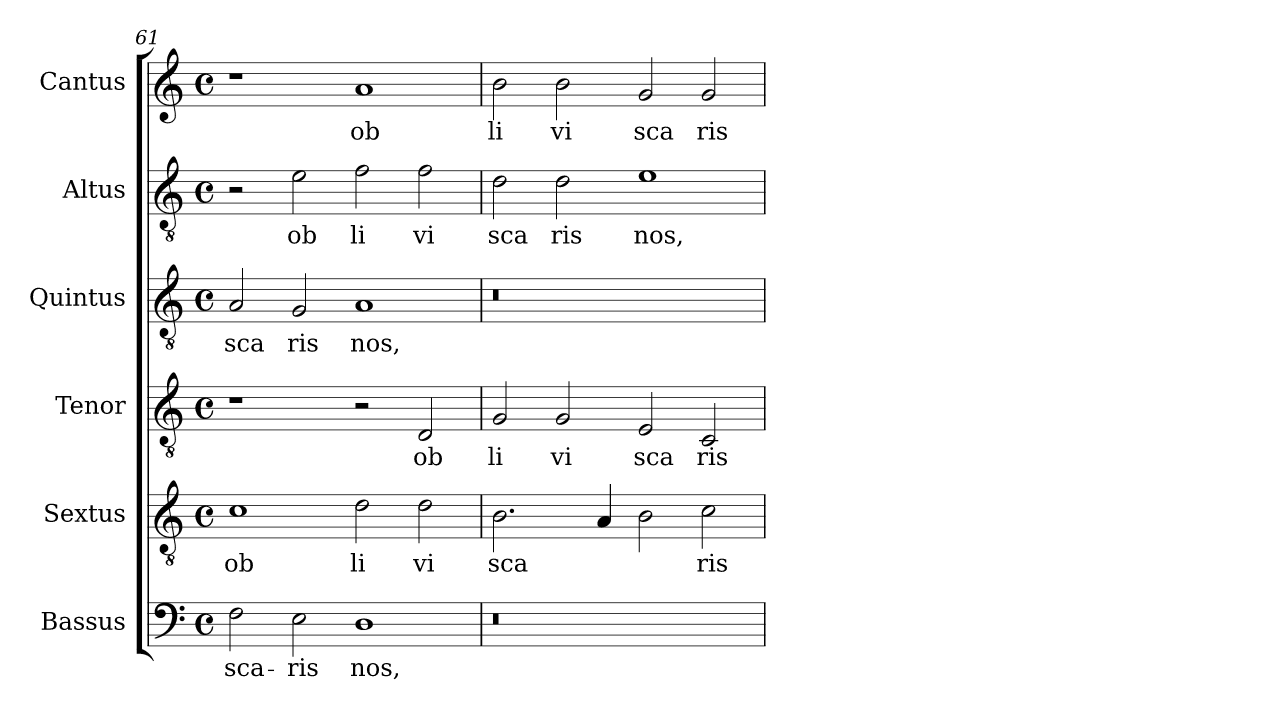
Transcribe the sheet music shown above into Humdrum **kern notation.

**kern	**text	**kern	**text	**kern	**text	**kern	**text	**kern	**text	**kern	**text
*part6	*part6	*part5	*part5	*part4	*part4	*part3	*part3	*part2	*part2	*part1	*part1
*staff6	*staff6	*staff5	*staff5	*staff4	*staff4	*staff3	*staff3	*staff2	*staff2	*staff1	*staff1
*I"Bassus	*	*I"Sextus	*	*I"Tenor	*	*I"Quintus	*	*I"Altus	*	*I"Cantus	*
*clefF4	*	*clefGv2	*	*clefGv2	*	*clefGv2	*	*clefGv2	*	*clefG2	*
*M4/4	*	*M4/4	*	*M4/4	*	*M4/4	*	*M4/4	*	*M4/4	*
*met(c)	*	*met(c)	*	*met(c)	*	*met(c)	*	*met(c)	*	*met(c)	*
=61	=61	=61	=61	=61	=61	=61	=61	=61	=61	=61	=61
!	!LO:LY:b:cj	!	!LO:LY:b:cj	!	!	!	!LO:LY:b:cj	!	!	!	!
2F\	-sca-	1c	ob	1r	.	2A/	sca	2r	.	1r	.
!	!LO:LY:b:cj	!	!	!	!	!	!LO:LY:b:cj	!	!LO:LY:b:cj	!	!
2E\	-ris	.	.	.	.	2G/	ris	2e\	ob	.	.
!	!LO:LY:b:cj	!	!LO:LY:b:cj	!	!	!	!LO:LY:b:cj	!	!LO:LY:b:cj	!	!LO:LY:b:cj
1D	nos,	2d\	li	2r	.	1A	nos,	2f\	li	1a	ob
!	!	!	!LO:LY:b:cj	!	!LO:LY:b:cj	!	!	!	!LO:LY:b:cj	!	!
.	.	2d\	vi	2D/	ob	.	.	2f\	vi	.	.
=62	=62	=62	=62	=62	=62	=62	=62	=62	=62	=62	=62
!	!	!	!LO:LY:b	!	!LO:LY:b:cj	!	!	!	!LO:LY:b:cj	!	!LO:LY:b:cj
0r	.	2.B\	sca	2G/	li	0r	.	2d\	sca	2b\	li
!	!	!	!	!	!LO:LY:b:cj	!	!	!	!LO:LY:b:cj	!	!LO:LY:b:cj
.	.	.	.	2G/	vi	.	.	2d\	ris	2b\	vi
.	.	4A/	.	.	.	.	.	.	.	.	.
!	!	!	!	!	!LO:LY:b:cj	!	!	!	!LO:LY:b:cj	!	!LO:LY:b:cj
.	.	2B\	.	2E/	sca	.	.	1e	nos,	2g/	sca
!	!	!	!LO:LY:b:cj	!	!LO:LY:b:cj	!	!	!	!	!	!LO:LY:b:cj
.	.	2c\	ris	2C/	ris	.	.	.	.	2g/	ris
=	=	=	=	=	=	=	=	=	=	=	=
*-	*-	*-	*-	*-	*-	*-	*-	*-	*-	*-	*-
